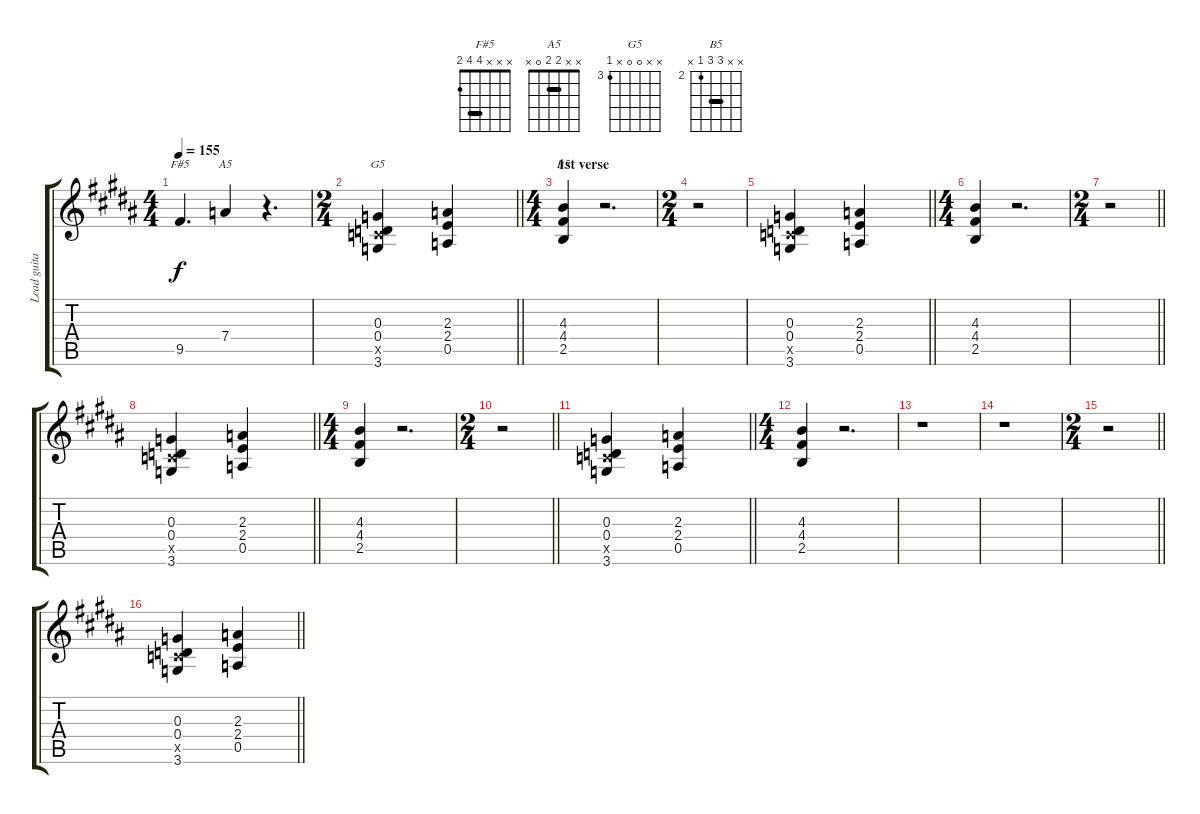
\track ("Lead guitar (Jacob Binzer)" "Lead guita") {instrument overdrivenguitar}
\staff {score tabs}
\tuning (E4 B3 G3 D3 A2 E2) {hide}
\chord ("F#5" x x x 4 4 2) {barre 4}
\chord ("A5" x x 2 2 0 x) {barre 2}
\chord ("G5" x x 0 0 x 3) {firstfret 3}
\chord ("B5" x x 4 4 2 x) {firstfret 2 barre 4}
\ts (4 4)
\tempo 155
\clef g2
\ks b
9.5.4{d ch "F#5" dy f} 7.4.4{ch "A5"} r.4{d} |
\ts (2 4)
\barLineRight lightlight
(0.3 0.4 3.5{x} 3.6).4{ch "G5" instrument overdrivenguitar} (2.3 2.4 0.5).4 |
\ts (4 4)
\section ("" "1st verse")
(4.3 4.4 2.5).4{ch "B5"} r.2{d} |
\ts (2 4)
r.2 |
\barLineRight lightlight
(0.3 0.4 3.5{x} 3.6).4 (2.3 2.4 0.5).4 |
\ts (4 4)
(4.3 4.4 2.5).4 r.2{d} |
\ts (2 4)
\barLineRight lightlight
r.2 |
\barLineRight lightlight
(0.3 0.4 3.5{x} 3.6).4 (2.3 2.4 0.5).4 |
\ts (4 4)
(4.3 4.4 2.5).4 r.2{d} |
\ts (2 4)
\barLineRight lightlight
r.2 |
\barLineRight lightlight
(0.3 0.4 3.5{x} 3.6).4 (2.3 2.4 0.5).4 |
\ts (4 4)
(4.3 4.4 2.5).4 r.2{d} |
r.1 |
r.1 |
\ts (2 4)
\barLineRight lightlight
r.2 |
\barLineRight lightlight
(0.3 0.4 3.5{x} 3.6).4 (2.3 2.4 0.5).4
